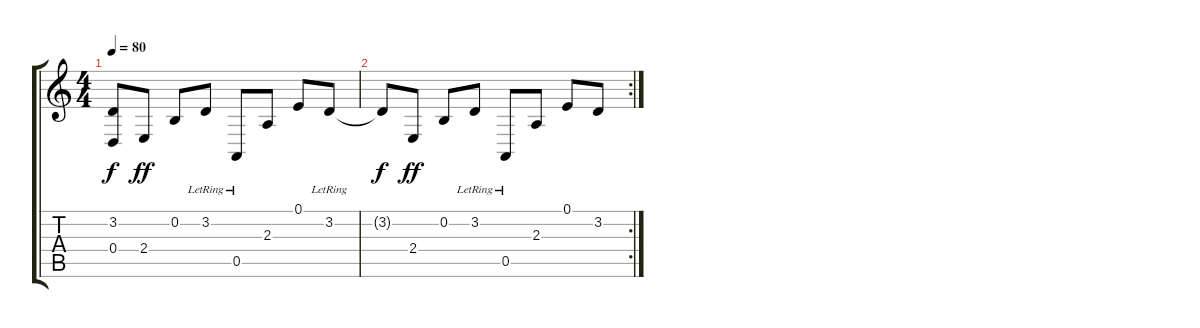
\track "" {instrument synthstrings1}
\staff {score tabs}
\tuning (E4 B3 G3 D3 A2 E2) {hide}
\ts (4 4)
\tempo 80
\clef g2
\ks c
(3.2{t} 0.4{t}).8{dy f} 2.4.8{dy ff} 0.2.8 3.2{lr}.8 0.5{lr}.8 2.3.8 0.1.8 3.2{lr}.8 |
\rc 2
3.2{t}.8{dy f} 2.4.8{dy ff} 0.2.8 3.2{lr}.8 0.5{lr}.8 2.3.8 0.1.8 3.2.8
